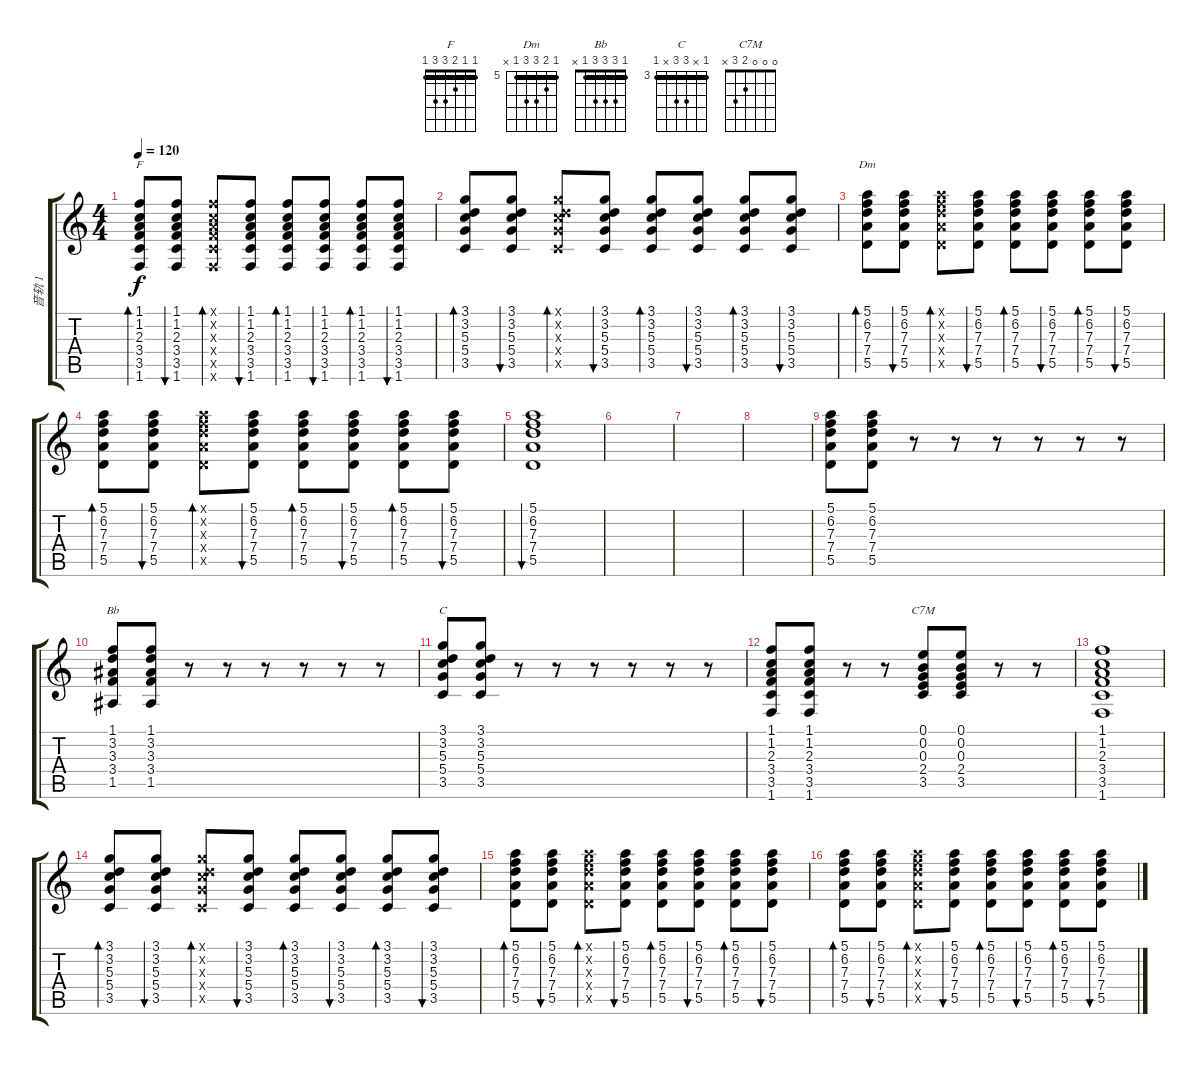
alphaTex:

\track ("音轨 1" "音轨 1") {instrument distortionguitar}
\staff {score tabs}
\tuning (E4 B3 G3 D3 A2 E2) {hide}
\chord ("F" 1 1 2 3 3 1) {barre 1}
\chord ("Dm" 5 6 7 7 5 x) {firstfret 5 barre 5}
\chord ("Bb" 1 3 3 3 1 x) {barre 1}
\chord ("C" 3 x 5 5 x 3) {firstfret 3 barre 3}
\chord ("C7M" 0 0 0 2 3 x)
\ts (4 4)
\tempo 120
\clef g2
\ks c
(1.1 1.2 2.3 3.4 3.5 1.6).8{bd 60 ch "F" dy f} (1.1 1.2 2.3 3.4 3.5 1.6).8{bu 60} (1.1{x} 1.2{x} 2.3{x} 3.4{x} 3.5{x} 1.6{x}).8{bd 60} (1.1 1.2 2.3 3.4 3.5 1.6).8{bu 60} (1.1 1.2 2.3 3.4 3.5 1.6).8{bd 60} (1.1 1.2 2.3 3.4 3.5 1.6).8{bu 60} (1.1 1.2 2.3 3.4 3.5 1.6).8{bd 60} (1.1 1.2 2.3 3.4 3.5 1.6).8{bu 60} |
(3.1 3.2 5.3 5.4 3.5).8{bd 60} (3.1 3.2 5.3 5.4 3.5).8{bu 60} (3.1{x} 3.2{x} 5.3{x} 5.4{x} 3.5{x}).8{bd 60} (3.1 3.2 5.3 5.4 3.5).8{bu 60} (3.1 3.2 5.3 5.4 3.5).8{bd 60} (3.1 3.2 5.3 5.4 3.5).8{bu 60} (3.1 3.2 5.3 5.4 3.5).8{bd 60} (3.1 3.2 5.3 5.4 3.5).8{bu 60} |
(5.1 6.2 7.3 7.4 5.5).8{bd 60 ch "Dm"} (5.1 6.2 7.3 7.4 5.5).8{bu 60} (5.1{x} 6.2{x} 7.3{x} 7.4{x} 5.5{x}).8{bd 60} (5.1 6.2 7.3 7.4 5.5).8{bu 60} (5.1 6.2 7.3 7.4 5.5).8{bd 60} (5.1 6.2 7.3 7.4 5.5).8{bu 60} (5.1 6.2 7.3 7.4 5.5).8{bd 60} (5.1 6.2 7.3 7.4 5.5).8{bu 60} |
(5.1 6.2 7.3 7.4 5.5).8{bd 60} (5.1 6.2 7.3 7.4 5.5).8{bu 60} (5.1{x} 6.2{x} 7.3{x} 7.4{x} 5.5{x}).8{bd 60} (5.1 6.2 7.3 7.4 5.5).8{bu 60} (5.1 6.2 7.3 7.4 5.5).8{bd 60} (5.1 6.2 7.3 7.4 5.5).8{bu 60} (5.1 6.2 7.3 7.4 5.5).8{bd 60} (5.1 6.2 7.3 7.4 5.5).8{bu 60} |
(5.1 6.2 7.3 7.4 5.5).1{bu 60} |
|
|
|
(5.1 6.2 7.3 7.4 5.5).8 (5.1 6.2 7.3 7.4 5.5).8 r.8 r.8 r.8 r.8 r.8 r.8 |
(1.1 3.2 3.3 3.4 1.5).8{ch "Bb"} (1.1 3.2 3.3 3.4 1.5).8 r.8 r.8 r.8 r.8 r.8 r.8 |
(3.1 3.2 5.3 5.4 3.5).8{ch "C"} (3.1 3.2 5.3 5.4 3.5).8 r.8 r.8 r.8 r.8 r.8 r.8 |
(1.1 1.2 2.3 3.4 3.5 1.6).8 (1.1 1.2 2.3 3.4 3.5 1.6).8 r.8 r.8 (0.1 0.2 0.3 2.4 3.5).8{ch "C7M"} (0.1 0.2 0.3 2.4 3.5).8 r.8 r.8 |
(1.1 1.2 2.3 3.4 3.5 1.6).1 |
(3.1 3.2 5.3 5.4 3.5).8{bd 60} (3.1 3.2 5.3 5.4 3.5).8{bu 60} (3.1{x} 3.2{x} 5.3{x} 5.4{x} 3.5{x}).8{bd 60} (3.1 3.2 5.3 5.4 3.5).8{bu 60} (3.1 3.2 5.3 5.4 3.5).8{bd 60} (3.1 3.2 5.3 5.4 3.5).8{bu 60} (3.1 3.2 5.3 5.4 3.5).8{bd 60} (3.1 3.2 5.3 5.4 3.5).8{bu 60} |
(5.1 6.2 7.3 7.4 5.5).8{bd 60} (5.1 6.2 7.3 7.4 5.5).8{bu 60} (5.1{x} 6.2{x} 7.3{x} 7.4{x} 5.5{x}).8{bd 60} (5.1 6.2 7.3 7.4 5.5).8{bu 60} (5.1 6.2 7.3 7.4 5.5).8{bd 60} (5.1 6.2 7.3 7.4 5.5).8{bu 60} (5.1 6.2 7.3 7.4 5.5).8{bd 60} (5.1 6.2 7.3 7.4 5.5).8{bu 60} |
(5.1 6.2 7.3 7.4 5.5).8{bd 60} (5.1 6.2 7.3 7.4 5.5).8{bu 60} (5.1{x} 6.2{x} 7.3{x} 7.4{x} 5.5{x}).8{bd 60} (5.1 6.2 7.3 7.4 5.5).8{bu 60} (5.1 6.2 7.3 7.4 5.5).8{bd 60} (5.1 6.2 7.3 7.4 5.5).8{bu 60} (5.1 6.2 7.3 7.4 5.5).8{bd 60} (5.1 6.2 7.3 7.4 5.5).8{bu 60}
